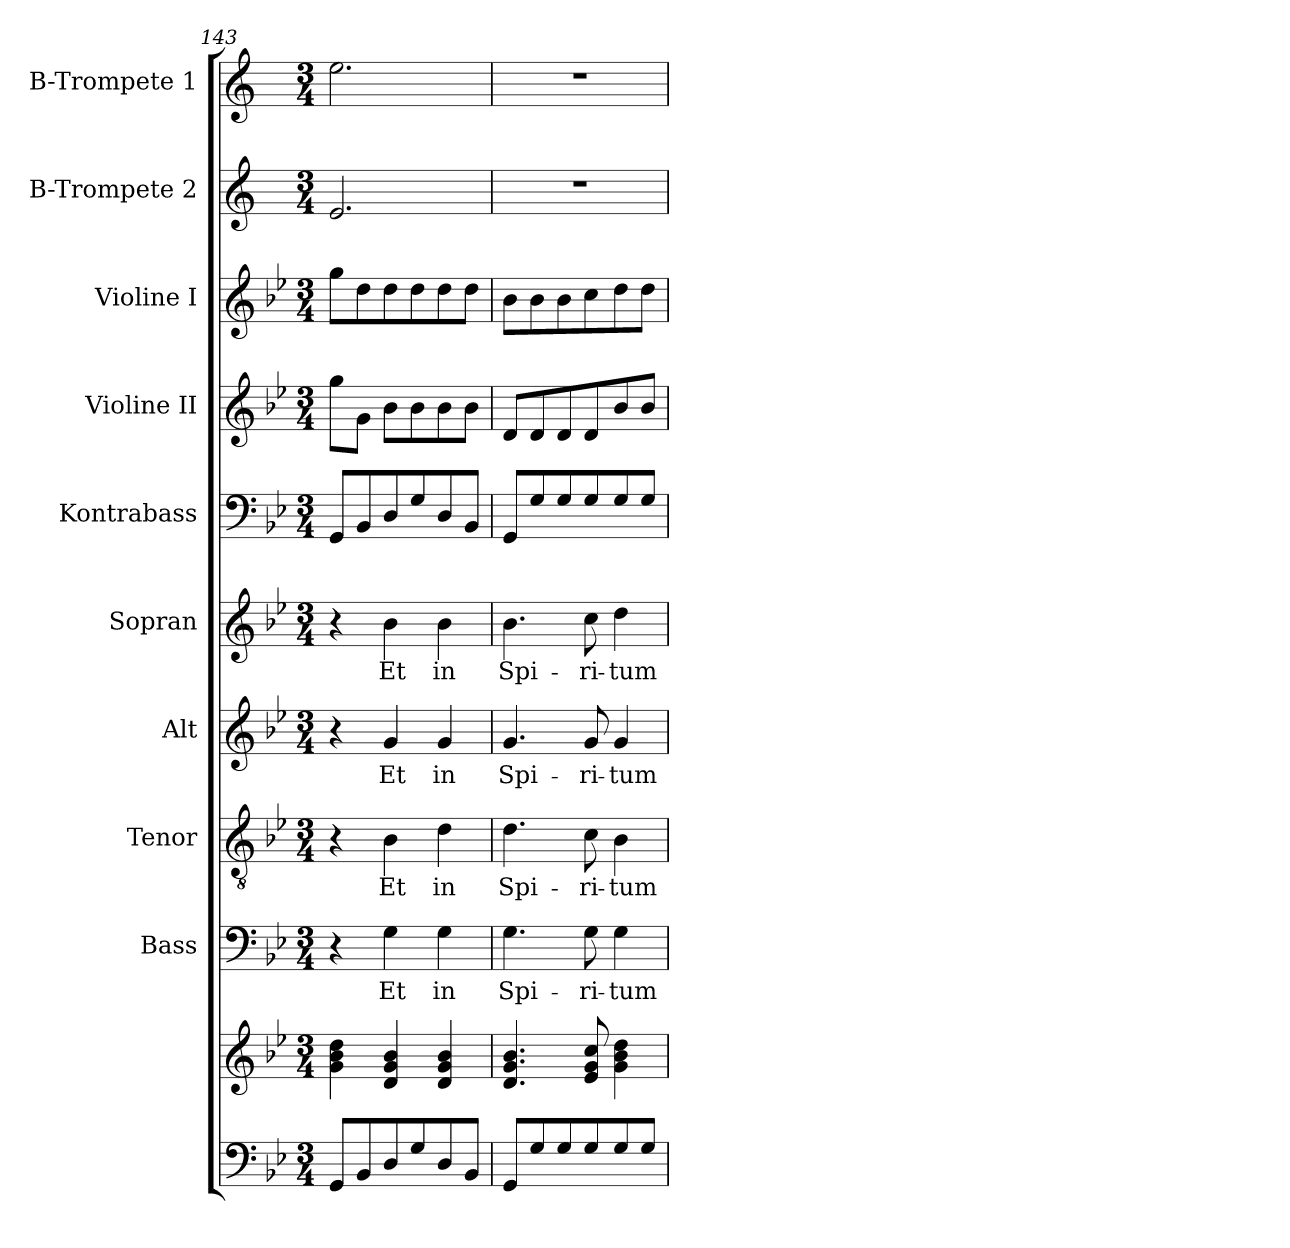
**kern	**kern	**kern	**text	**kern	**text	**kern	**text	**kern	**text	**kern	**kern	**kern	**kern	**kern
*part10	*part10	*part9	*part9	*part8	*part8	*part7	*part7	*part6	*part6	*part5	*part4	*part3	*part2	*part1
*staff11	*staff10	*staff9	*staff9	*staff8	*staff8	*staff7	*staff7	*staff6	*staff6	*staff5	*staff4	*staff3	*staff2	*staff1
*	*	*I"Bass	*	*I"Tenor	*	*I"Alt	*	*I"Sopran	*	*I"Kontrabass	*I"Violine II	*I"Violine I	*I"B-Trompete 2	*I"B-Trompete 1
*	*	*I'B.	*	*I'T.	*	*I'A.	*	*I'S.	*	*I'Kb.	*I'Vl. II	*I'Vl. I	*I'B Trp. 2	*I'B Trp. 1
!!LO:PB:g=z
*clefF4	*clefG2	*clefF4	*	*clefGv2	*	*clefG2	*	*clefG2	*	*clefF4	*clefG2	*clefG2	*clefG2	*clefG2
*	*	*	*	*	*	*	*	*	*	*ITrd7c12	*	*	*ITrd1c2	*ITrd1c2
*k[b-e-]	*k[b-e-]	*k[b-e-]	*	*k[b-e-]	*	*k[b-e-]	*	*k[b-e-]	*	*k[b-e-]	*k[b-e-]	*k[b-e-]	*k[b-e-]	*k[b-e-]
*B-:	*B-:	*B-:	*	*B-:	*	*B-:	*	*B-:	*	*B-:	*B-:	*B-:	*B-:	*B-:
*M3/4	*M3/4	*M3/4	*	*M3/4	*	*M3/4	*	*M3/4	*	*M3/4	*M3/4	*M3/4	*M3/4	*M3/4
=143	=143	=143	=143	=143	=143	=143	=143	=143	=143	=143	=143	=143	=143	=143
8GG/L	4g\ 4b-\ 4dd\	4r	.	4r	.	4r	.	4r	.	8GGG/L	8gg\L	8gg\L	2.d/	2.dd\
8BB-/	.	.	.	.	.	.	.	.	.	8BBB-/	8g\J	8dd\	.	.
!	!	!	!LO:LY:b	!	!LO:LY:b	!	!LO:LY:b	!	!LO:LY:b	!	!	!	!	!
8D/	4d/ 4g/ 4b-/	4G\	Et	4B-\	Et	4g/	Et	4b-\	Et	8DD/	8b-\L	8dd\	.	.
8G/	.	.	.	.	.	.	.	.	.	8GG/	8b-\	8dd\	.	.
!	!	!	!LO:LY:b	!	!LO:LY:b	!	!LO:LY:b	!	!LO:LY:b	!	!	!	!	!
8D/	4d/ 4g/ 4b-/	4G\	in	4d\	in	4g/	in	4b-\	in	8DD/	8b-\	8dd\	.	.
8BB-/J	.	.	.	.	.	.	.	.	.	8BBB-/J	8b-\J	8dd\J	.	.
=144	=144	=144	=144	=144	=144	=144	=144	=144	=144	=144	=144	=144	=144	=144
!	!	!	!LO:LY:b	!	!LO:LY:b	!	!LO:LY:b	!	!LO:LY:b	!	!	!	!	!
8GG/L	4.d/ 4.g/ 4.b-/	4.G\	Spi-	4.d\	Spi-	4.g/	Spi-	4.b-\	Spi-	8GGG/L	8d/L	8b-\L	2.r	2.r
8G/	.	.	.	.	.	.	.	.	.	8GG/	8d/	8b-\	.	.
8G/	.	.	.	.	.	.	.	.	.	8GG/	8d/	8b-\	.	.
!	!	!	!LO:LY:b	!	!LO:LY:b	!	!LO:LY:b	!	!LO:LY:b	!	!	!	!	!
8G/	8e-/ 8g/ 8cc/	8G\	-ri-	8c\	-ri-	8g/	-ri-	8cc\	-ri-	8GG/	8d/	8cc\	.	.
!	!	!	!LO:LY:b	!	!LO:LY:b	!	!LO:LY:b	!	!LO:LY:b	!	!	!	!	!
8G/	4g\ 4b-\ 4dd\	4G\	-tum	4B-\	-tum	4g/	-tum	4dd\	-tum	8GG/	8b-/	8dd\	.	.
8G/J	.	.	.	.	.	.	.	.	.	8GG/J	8b-/J	8dd\J	.	.
=	=	=	=	=	=	=	=	=	=	=	=	=	=	=
*-	*-	*-	*-	*-	*-	*-	*-	*-	*-	*-	*-	*-	*-	*-
